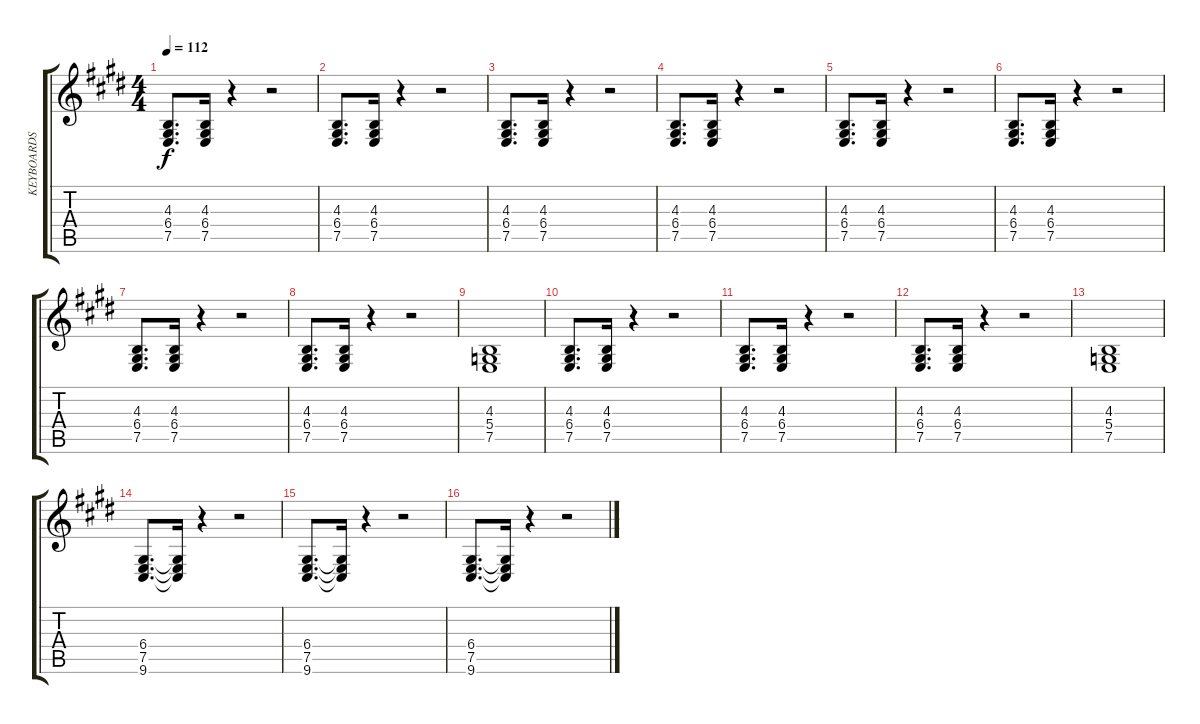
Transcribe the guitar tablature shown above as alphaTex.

\track ("KEYBOARDS" "KEYBOARDS") {instrument reedorgan}
\staff {score tabs}
\tuning (E4 B3 G3 D3 A2 E2) {hide}
\ts (4 4)
\tempo 112
\clef g2
\ks c#minor
(4.3 6.4 7.5).8{d dy f} (4.3 6.4 7.5).16 r.4 r.2 |
(4.3 6.4 7.5).8{d} (4.3 6.4 7.5).16 r.4 r.2 |
(4.3 6.4 7.5).8{d} (4.3 6.4 7.5).16 r.4 r.2 |
(4.3 6.4 7.5).8{d} (4.3 6.4 7.5).16 r.4 r.2 |
(4.3 6.4 7.5).8{d} (4.3 6.4 7.5).16 r.4 r.2 |
(4.3 6.4 7.5).8{d} (4.3 6.4 7.5).16 r.4 r.2 |
(4.3 6.4 7.5).8{d} (4.3 6.4 7.5).16 r.4 r.2 |
(4.3 6.4 7.5).8{d} (4.3 6.4 7.5).16 r.4 r.2 |
(4.3 5.4 7.5).1 |
(4.3 6.4 7.5).8{d} (4.3 6.4 7.5).16 r.4 r.2 |
(4.3 6.4 7.5).8{d} (4.3 6.4 7.5).16 r.4 r.2 |
(4.3 6.4 7.5).8{d} (4.3 6.4 7.5).16 r.4 r.2 |
(4.3 5.4 7.5).1 |
(6.4 7.5 9.6).8{d} (6.4{t} 7.5{t} 9.6{t}).16 r.4 r.2 |
(6.4 7.5 9.6).8{d} (6.4{t} 7.5{t} 9.6{t}).16 r.4 r.2 |
(6.4 7.5 9.6).8{d} (6.4{t} 7.5{t} 9.6{t}).16 r.4 r.2
